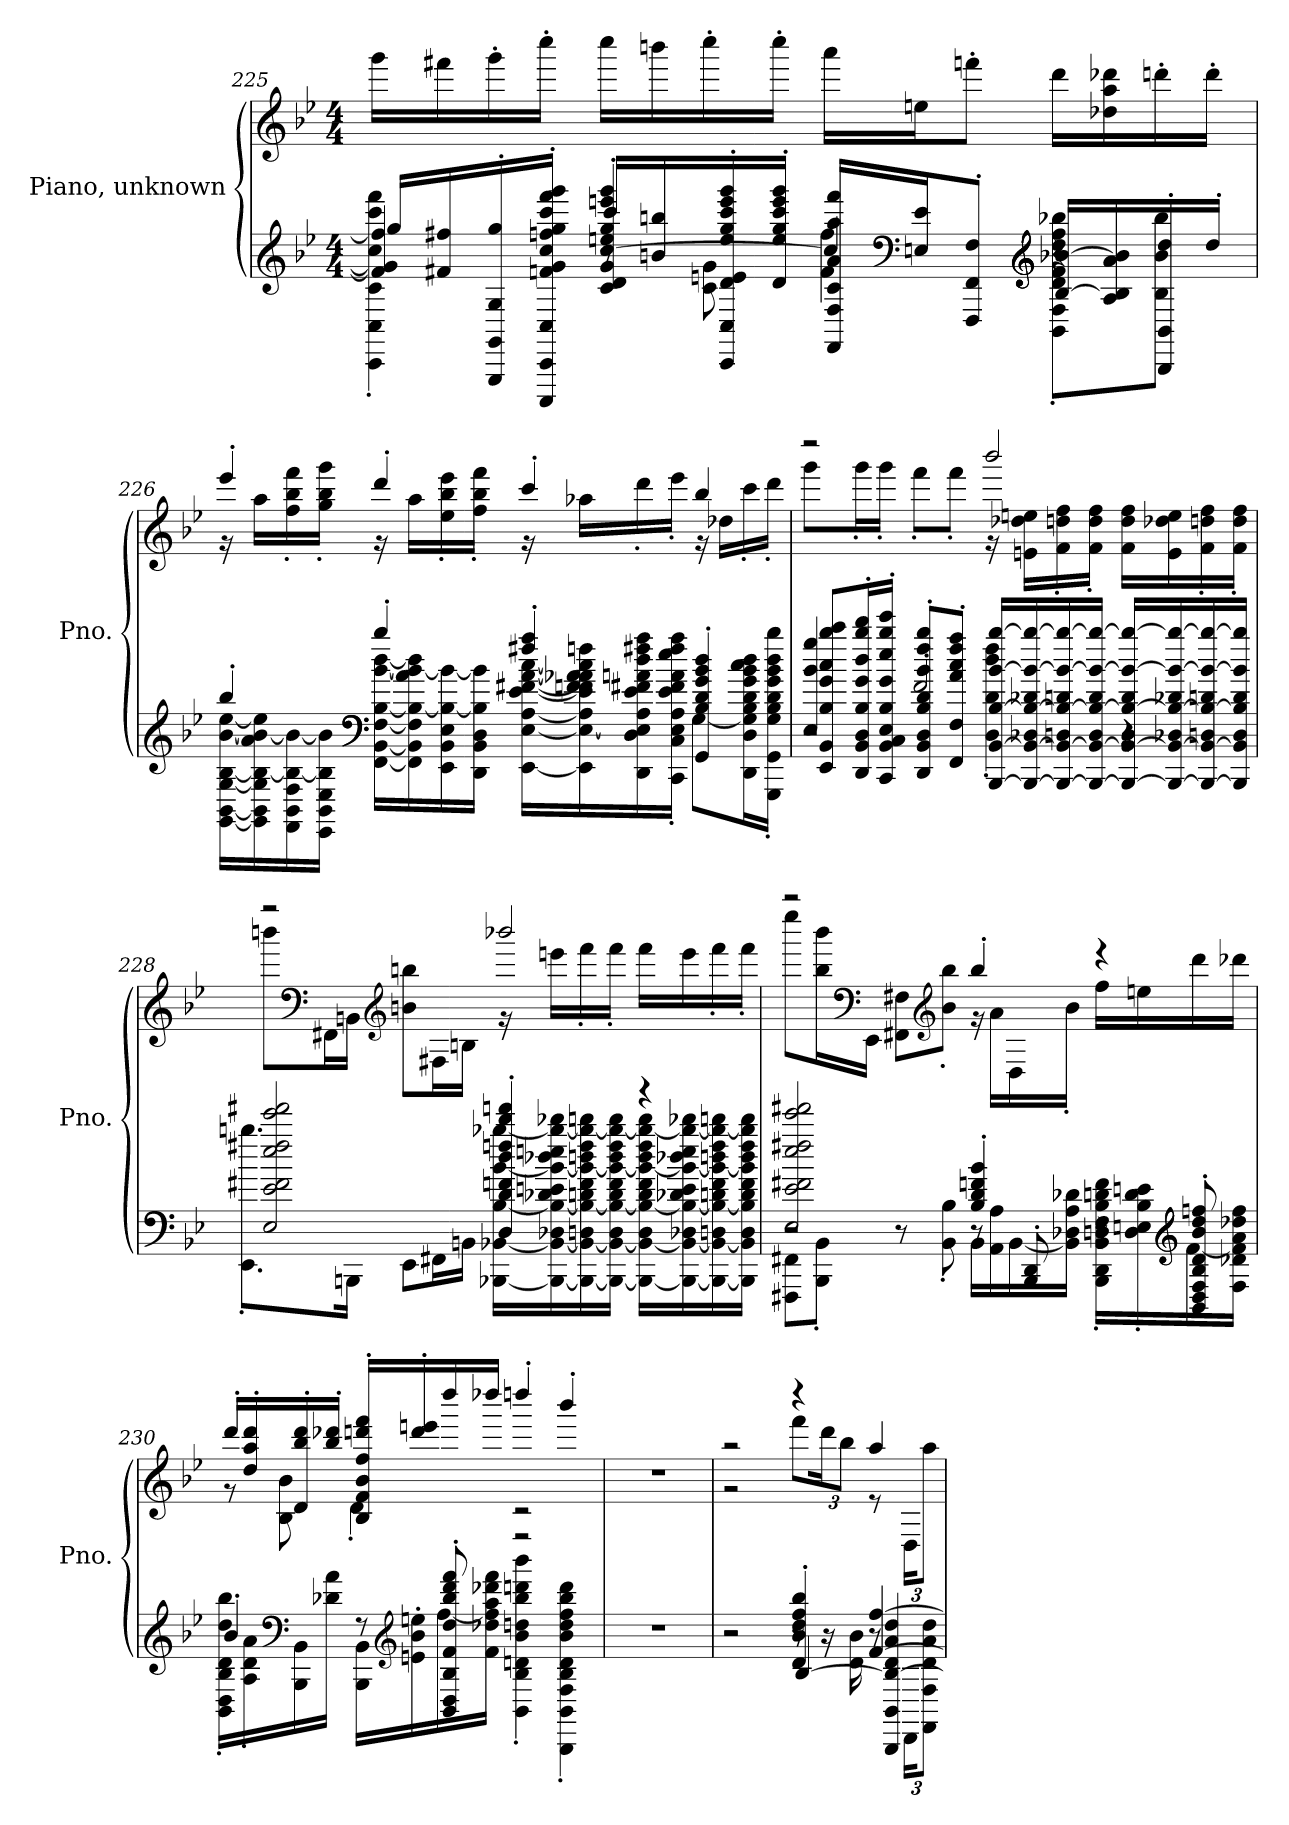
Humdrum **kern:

**kern	**kern
*part1	*part1
*staff2	*staff1
*I"Piano, unknown	*
*I'Pno.	*
!!LO:LB:g=z
*clefG2	*clefG2
*k[b-e-]	*k[b-e-]
*M4/4	*M4/4
=225	=225
*^	*
*	*^	*
4f/] 4g/] 4ff/]	4CC\' 4C\' 4c\' 4cc\' 4ccc\' 4fff\'	16gg/LL	16ggg\LL
.	.	16f#X/ 16ff#X/	16fff#X\
.	.	16GGG/' 16GG/' 16G/' 16gg/'	16ggg'\
.	.	16CCC/' 16CC/' 16C/' 16fn/' 16g/' 16cc/' 16ffn/' 16gg/' 16ccc/' 16fff/' 16ggg/'JJ	16cccc'\JJ
4c/' 4d/' 4g/' [4cc/' 4een/' 4gg/' 4eeen/' 4ggg/'	8r	16ccc/LL	16cccc\LL
.	.	16bn/ 16bbn/	16bbbn\
.	8c\ 8g\	16CC/' 16C/' 16d/' 16en/' 16ee/' 16gg/' 16ccc/' 16eee/' 16ggg/'	16cccc'\
.	.	16d/' 16ee/' 16gg/' 16ccc/' 16eee/' 16ggg/'JJ	16cccc'\JJ
4cc/]	4f\ 4ff\	16FF/ 16F/ 16c/ 16a/ 16aa/ 16fff/LL	16aaa\LL
*clefF4	*	*	*
.	.	16En/ 16e/J	16een\J
.	.	8FFF/' 8FF/' 8F/'J	8fffn'\J
*clefG2	*	*	*
4r	8BB-\' 8F\' 8d\' 8f\' 8dd\' 8ff\' 8bb-X\'L	[16B-/ [16b-X/LL	16ddd\LL
.	.	16A/ 16B-/] 16a/ 16b-/]	16dd-X\ 16aa\ 16ddd-X\
.	8B-\ 8b-\ 8bb-\J	16BBB-/' 16BB-/' 16dd/'	16dddn'\
.	.	16dd'/JJ	16ddd'\JJ
*	*v	*v	*
!!LO:LB:g=z
=226	=226	=226
*	*	*^
4bb-'/	[16GG\ [16BB-\ [16G\ [16B-\ [16b-\ [16ee-\LL	4eee-'/	16r
.	16GG\] 16BB-\] 16G\] 16B-\_ 16a\ 16b-\_ 16ee-\]	.	16aa\LL
.	16FF\ 16BB-\ 16F\ 16B-\_ 16b-\_	.	16ff\' 16bb-\' 16fff\'
.	16EE-\ 16BB-\ 16E-\ 16B-\] 16b-\]JJ	.	16gg\' 16bb-\' 16ggg\'JJ
*clefF4	*	*	*
4bb-'/	[16FF\ [16BB-\ [16F\ [16B-\ [16b-\ [16dd\LL	4ddd'/	16r
.	16FF\] 16BB-\] 16F\] 16B-\_ 16a\ 16b-\_ 16dd\]	.	16aa\LL
.	16EE-\ 16BB-\ 16E-\ 16B-\_ 16b-\_	.	16ee-\' 16bb-\' 16eee-\'
.	16DD\ 16BB-\ 16D\ 16B-\] 16b-\]JJ	.	16ff\' 16bb-\' 16fff\'JJ
4ff#X/' 4aa/'	[16EE-\ [16E-\ [16A\ [16e-\ [16f#X\ [16a\ [16cc\LL	4ccc'/	16r
.	16EE-\] 16E-\_ 16A\] 16e-\] 16fn\ 16f#\] 16a-X\ 16a\] 16cc\] 16ffn\	.	16aa-X\LL
.	16DD\ 16D\ 16E-\] 16A\ 16e-\ 16f#X\ 16an\ 16dd\ 16ff#X\ 16aa\	.	16ddd'\
.	16CC\' 16C\' 16E-\' 16A\' 16e-\' 16f#\' 16a\' 16ee-\' 16ff#\' 16aa\'JJ	.	16eee-'\JJ
4GG/' 4B-/' 4d/' 4g/' 4b-/' 4dd/'	[8G\L	4bb-/	16r
.	.	.	16dd-X\LL
.	16DD\ 16D\ 16G\] 16B-\ 16d\ 16g\ 16b-\ 16cc\ 16dd\L	.	16ccc'\
.	16GGG\' 16GG\' 16G\' 16B-\' 16d\' 16g\' 16b-\' 16dd\' 16bb-\'JJ	.	16ddd'\JJ
!!LO:LB:g=z	!!
=227	=227	=227	=227
*	*^	*	*
4E-/ 4b-/ 4gg/	2r	8EE-/ 8BB-/ 8B-/ 8g/ 8cc/ 8bb-/ 8ccc/L	2r	8ggg\L
.	.	16DD/' 16BB-/' 16D/' 16B-/' 16g/' 16dd/' 16bb-/' 16ddd/'L	.	16ggg'\L
.	.	16CC/' 16BB-/' 16C/' 16E-/' 16B-/' 16g/' 16ee-/' 16bb-/' 16eee-/'JJ	.	16ggg'\JJ
2f'/	.	8DD/' 8BB-/' 8D/' 8B-/' 8d/' 8b-/' 8ff/' 8bb-/'L	.	8fff'\L
.	.	8FF/' 8F/' 8a/' 8cc/' 8ff/' 8aa/'J	.	8fff'\J
.	4D\' 4d\' 4dd\' 4ff\'	[16BBB-/ [16BB-/ [16B-/ [16b-/ [16bb-/LL	2bbb-/	16r
.	.	16BBB-/_ 16BB-/_ 16D-X/ 16B-/_ 16d-X/ 16b-/_ 16bb-/_	.	16en\ 16dd-X\ 16een\LL
.	.	16BBB-/_ 16BB-/_ 16Dn/ 16B-/_ 16dn/ 16b-/_ 16bb-/_	.	16f\' 16ddn\' 16ff\'
.	.	16BBB-/_ 16BB-/_ 16D/ 16B-/_ 16d/ 16b-/_ 16bb-/_JJ	.	16f\' 16dd\' 16ff\'JJ
4r	4r	16BBB-/_ 16BB-/_ 16D/ 16B-/_ 16d/ 16b-/_ 16bb-/_LL	.	16f\ 16dd\ 16ff\LL
.	.	16BBB-/_ 16BB-/_ 16D-X/ 16B-/_ 16d-X/ 16b-/_ 16bb-/_	.	16e\ 16dd-X\ 16ee\
.	.	16BBB-/_ 16BB-/_ 16Dn/ 16B-/_ 16dn/ 16b-/_ 16bb-/_	.	16f\' 16ddn\' 16ff\'
.	.	16BBB-/] 16BB-/] 16D/ 16B-/] 16d/ 16b-/] 16bb-/]JJ	.	16f\' 16dd\' 16ff\'JJ
*	*v	*v	*	*
!!LO:LB:g=z	!!
=228	=228	=228	=228
2E-/ 2e-/ 2f#X/ 2ee-/ 2ff#X/ 2eee-/ 2fff#X/	8.EE-\' 8.bbn\'L	2r	8bbbn\L
*	*	*clefF4	*
.	.	.	16FF#X\L
.	16BBBn\Jk	.	16BBn\JJ
*	*	*clefG2	*
.	8EE-\L	.	8bn\ 8bbn\L
.	16FF#X\L	.	16F#X\L
.	16BBn\JJ	.	16Bn\JJ
4D/' 4d/' 4fn/' 4dd/' 4ffn/' 4ddd/' 4fffn/'	[16BBB-X\ [16BB-X\ [16B-\ [16b-\ [16bb-X\LL	2bbb-X/	16r
.	16BBB-\_ 16BB-\_ 16D-X\ 16B-\_ 16d-X\ 16en\ 16b-\_ 16dd-X\ 16een\ 16bb-\_ 16ddd-X\	.	16eeen\LL
.	16BBB-\_ 16BB-\_ 16Dn\ 16B-\_ 16dn\ 16f\ 16b-\_ 16ddn\ 16ff\ 16bb-\_ 16dddn\	.	16fff'\
.	16BBB-\_ 16BB-\_ 16D\ 16B-\_ 16d\ 16f\ 16b-\_ 16dd\ 16ff\ 16bb-\_ 16ddd\JJ	.	16fff'\JJ
4r	16BBB-\_ 16BB-\_ 16D\ 16B-\_ 16d\ 16f\ 16b-\_ 16dd\ 16ff\ 16bb-\_ 16ddd\LL	.	16fff\LL
.	16BBB-\_ 16BB-\_ 16D-X\ 16B-\_ 16d-X\ 16e\ 16b-\_ 16dd-X\ 16ee\ 16bb-\_ 16ddd-X\	.	16eee\
.	16BBB-\_ 16BB-\_ 16Dn\ 16B-\_ 16dn\ 16f\ 16b-\_ 16ddn\ 16ff\ 16bb-\_ 16dddn\	.	16fff'\
.	16BBB-\] 16BB-\] 16D\ 16B-\] 16d\ 16f\ 16b-\] 16dd\ 16ff\ 16bb-\] 16ddd\JJ	.	16fff'\JJ
!!LO:PB:g=z	!!
=229	=229	=229	=229
*	*^	*	*
2E-/ 2e-/ 2f#X/ 2ee-/ 2ff#X/ 2eee-/ 2fff#X/	8FFF#X\ 8FF#X\L	2r	2r	8eeee-\L
.	8BBB-\' 8BB-\'J	.	.	16bb-\ 16bbb-\L
*	*	*	*clefF4	*
.	.	.	.	16EE-\JJ
.	8r	.	.	8FF#X\ 8F#X\L
*	*	*	*clefG2	*
.	8BB-\' 8B-\'	.	.	8b-\' 8bb-\'J
4B-/' 4d/' 4fn/' 4b-/'	16BB-\LL	8r	4bb-'/	16r
.	16AA\ 16A\	.	.	16a\LL
.	[16BB-\	8BBB-/' 8DD/'	.	16D\
.	16BB-\] 16D-X\ 16A\ 16d-X\JJ	.	.	16b-'\JJ
8r	16BBB-\' 16DD\' 16BB-\' 16Dn\' 16F\' 16B-\' 16dn\' 16f\'LL	4r	4r	16ff\LL
.	16D\' 16En\' 16B-\' 16d\' 16en\'	.	.	16een\
*clefG2	*	*	*	*
8BB-/' 8D/' 8F/' 8B-/' 8d/' 8b-/' 8dd/' 8ffn/'	[16f\	.	.	16ddd\
.	16F\ 16d-X\ 16f\] 16a\ 16dd-X\ 16ff\JJ	.	.	16ddd-X\JJ
*	*v	*v	*	*
!!LO:LB:g=z	!!
=230	=230	=230	=230
4b-'/	16BB-\' 16D\' 16B-\' 16d\' 16dd\' 16bb-\'LL	16ddd'/LL	8r
.	16A\' 16d\' 16a\'	16dd/' 16aa/' 16ddd/'	.
*clefF4	*	*	*
.	16BBB-\ 16BB-\	16d/' 16bb-/' 16ddd/'	8B-\ 8b-\
.	16d-X\ 16a\JJ	16bb-/' 16ddd-X/'JJ	.
8r	16BBB-\ 16BB-\LL	16B-/' 16f/' 16b-/' 16ff/' 16dddn/' 16fff/'LL	4d'\
*clefG2	*	*	*
.	16en\' 16b-\' 16een\'	16ddd/' 16eeen/'	.
8BB-/' 8D/' 8B-/' 8f/' 8dd/' 8bb-/' 8ddd/' 8fff/'	[16ff\	16dddd/	.
.	16f\ 16dd-X\ 16ff\] 16aa\ 16ddd-X\ 16fff\JJ	16dddd-X/JJ	.
2r	4BB-\' 4B-\' 4dn\' 4b-\' 4ddn\' 4bb-\' 4dddn\' 4bbb-\'	4ddddn'/	2r
.	4BBB-\' 4BB-\' 4F\' 4B-\' 4d\' 4b-\' 4dd\' 4ff\' 4bb-\' 4ddd\'	4bbb-'/	.
*v	*v	*	*
*	*v	*v
=231	=231
1r	1r
=232	=232
*^	*^
*	*^	*	*
2r	2r	2r	2r	2r
4d/' 4b-/' 4dd/' 4ff/' 4bb-/'	8r	[4B-/	4r	8fff\L
*	*	*	*	*Xbrackettup
.	16r	.	.	24ddd\K
.	.	.	.	12bb-\J
.	16d\ 16b-\	.	.	.
[4f/ [4ff/	8r	4BBB-/ 4BB-/ 4B-/_ 4d/ 4a/ 4dd/	4aa/	8r
*	*Xbrackettup	*	*	*
.	24DD\KL	.	.	24D\KL
.	12FF\ 12F\ 12d\ 12a\ 12dd\J	.	.	12aa\J
*v	*v	*v	*	*
*	*v	*v
=	=
*-	*-
